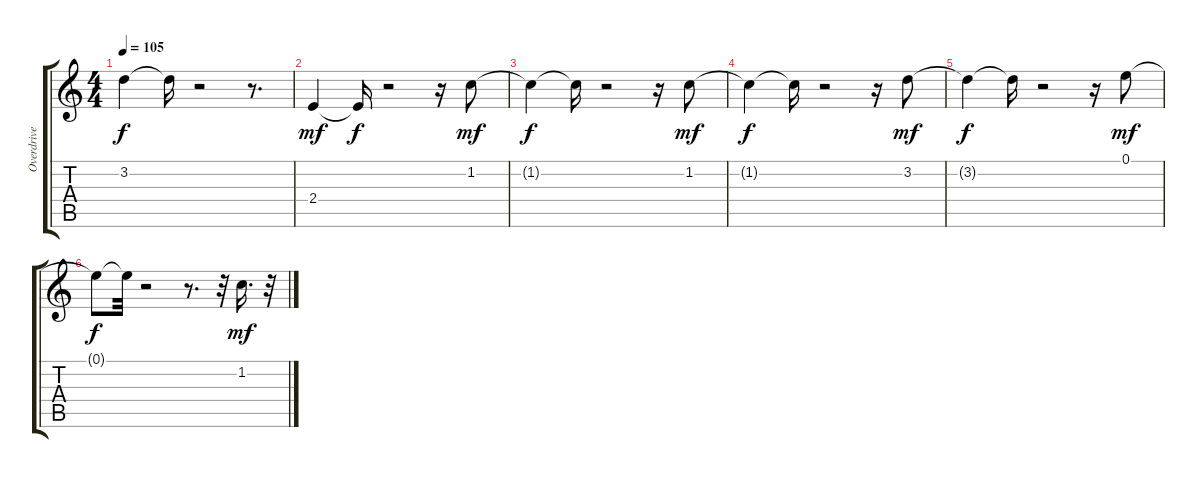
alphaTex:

\track ("Overdrive" "Overdrive") {instrument overdrivenguitar}
\staff {score tabs}
\tuning (E4 B3 G3 D3 A2 E2) {hide}
\ts (4 4)
\tempo 105
\clef g2
\ks c
3.2{t}.4{dy f} 3.2{t}.16 r.2 r.8{d} |
2.4.4{dy mf volume 5} 2.4{t}.16{dy f} r.2 r.16 1.2.8{dy mf volume 4} |
1.2{t}.4{dy f} 1.2{t}.16 r.2 r.16 1.2.8{dy mf volume 3} |
1.2{t}.4{dy f} 1.2{t}.16 r.2 r.16 3.2.8{dy mf volume 2} |
3.2{t}.4{dy f} 3.2{t}.16 r.2 r.16 0.1.8{dy mf volume 1} |
0.1{t}.8{dy f} 0.1{t}.32 r.2 r.8{d} r.32 1.2.16{d dy mf volume 0} r.32
